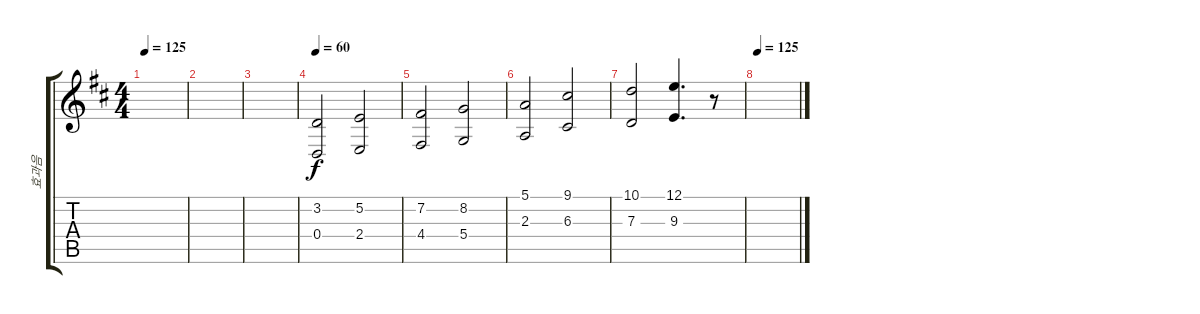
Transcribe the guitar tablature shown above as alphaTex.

\track ("효과음" "효과음") {instrument stringensemble1}
\staff {score tabs}
\tuning (E4 B3 G3 D3 A2 E2) {hide}
\ts (4 4)
\tempo 125
\clef g2
\ks d
|
|
|
\tempo 60
(3.2 0.4).2{volume 10} (5.2 2.4).2 |
(7.2 4.4).2 (8.2 5.4).2 |
(5.1 2.3).2 (9.1 6.3).2 |
(10.1 7.3).2 (12.1 9.3).4{d} r.8 |
\tempo 125
